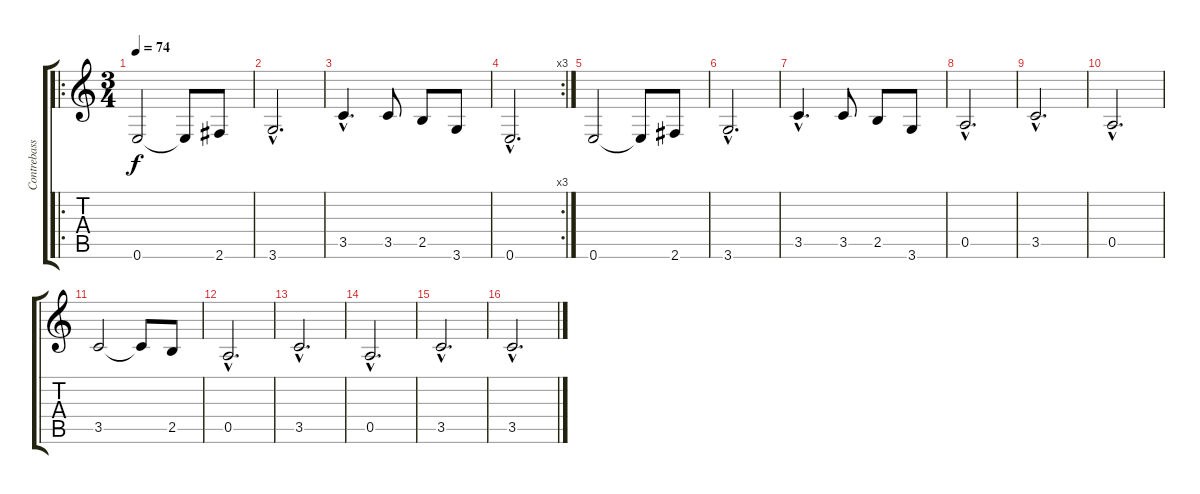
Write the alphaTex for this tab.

\track ("Contrebasse" "Contrebass") {instrument contrabass}
\staff {score tabs}
\tuning (E4 B3 G3 D3 A2 E2) {hide}
\ro
\ts (3 4)
\tempo 74
\clef g2
\ks c
0.6.2{dy f} 0.6{t}.8 2.6.8 |
3.6{hac}.2{d} |
3.5{hac}.4{d} 3.5.8 2.5.8 3.6.8 |
\rc 3
0.6{hac}.2{d} |
0.6.2 0.6{t}.8 2.6.8 |
3.6{hac}.2{d} |
3.5{hac}.4{d} 3.5.8 2.5.8 3.6.8 |
0.5{hac}.2{d} |
3.5{hac}.2{d} |
0.5{hac}.2{d} |
3.5.2 3.5{t}.8 2.5.8 |
0.5{hac}.2{d} |
3.5{hac}.2{d} |
0.5{hac}.2{d} |
3.5{hac}.2{d} |
3.5{hac}.2{d}
